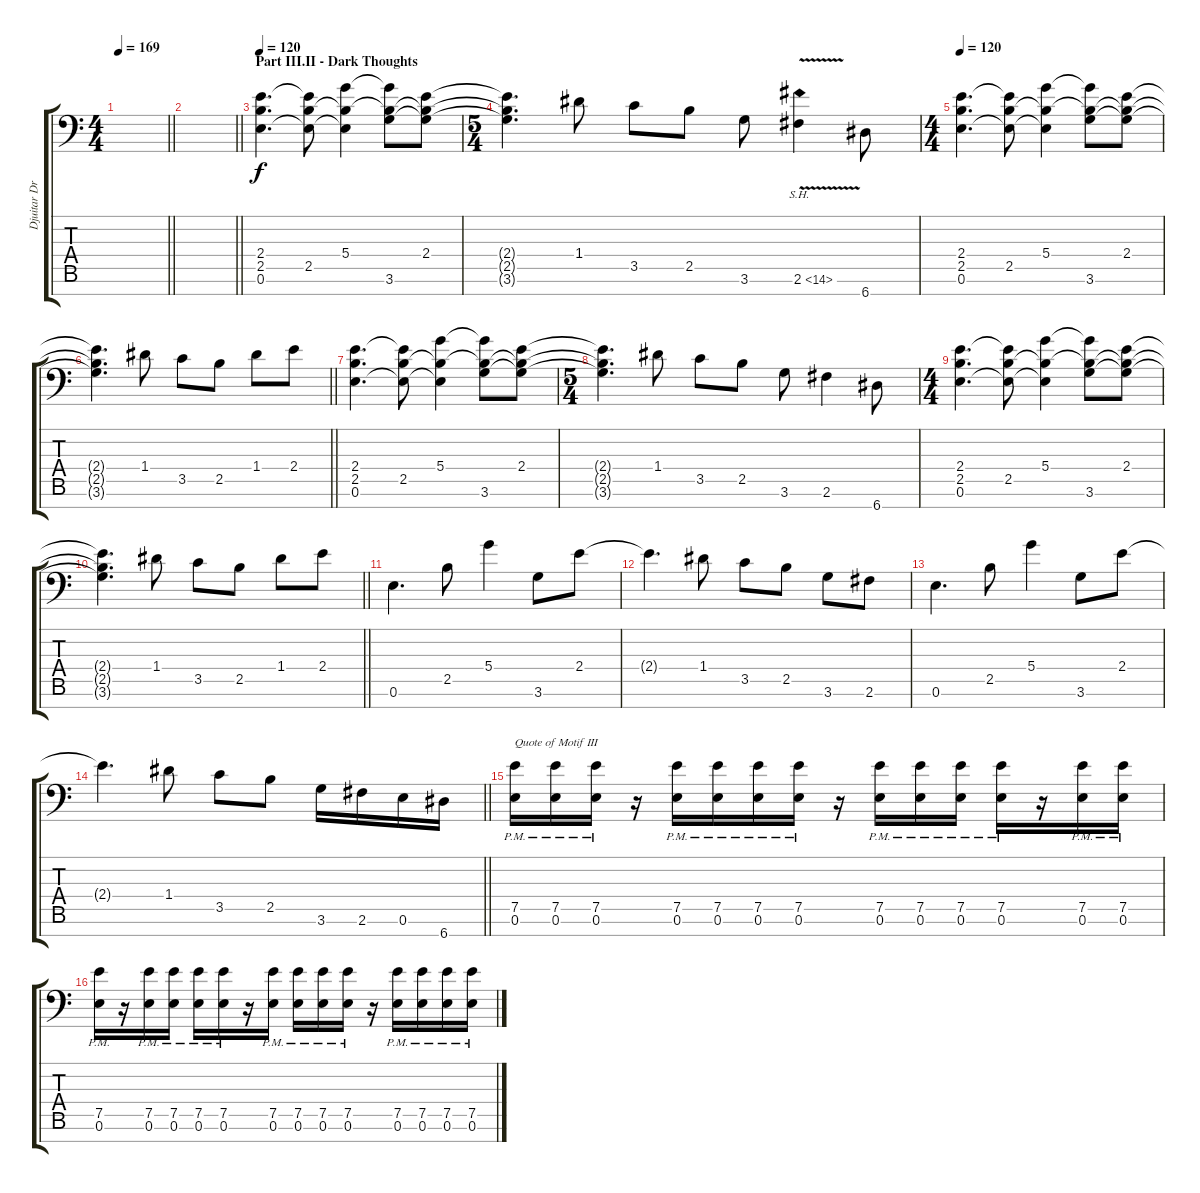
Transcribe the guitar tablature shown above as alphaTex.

\track ("Djuitar Dropped A" "Djuitar Dr") {instrument distortionguitar}
\staff {score tabs}
\tuning (E4 B3 G3 D3 A2 E2 A1) {hide}
\ts (4 4)
\tempo 169
\clef f4
\barLineRight lightlight
\ks c
|
\barLineRight lightlight
|
\section ("" "Part III.II - Dark Thoughts")
\tempo 120
(2.4 2.5 0.6).4{d} (2.4{t} 2.5 0.6{t}).8 (5.4 2.5{t} 0.6{t}).4 (5.4{t} 2.5{t} 3.6).8 (2.4 2.5{t} 3.6{t}).8 |
\ts (5 4)
(2.4{t} 2.5{t} 3.6{t}).4{d} 1.4.8 3.5.8 2.5.8 3.6.8 2.6{sh 12 v}.4 6.7.8 |
\ts (4 4)
\tempo 120
(2.4 2.5 0.6).4{d} (2.4{t} 2.5 0.6{t}).8 (5.4 2.5{t} 0.6{t}).4 (5.4{t} 2.5{t} 3.6).8 (2.4 2.5{t} 3.6{t}).8 |
\barLineRight lightlight
(2.4{t} 2.5{t} 3.6{t}).4{d} 1.4.8 3.5.8 2.5.8 1.4.8 2.4.8 |
(2.4 2.5 0.6).4{d} (2.4{t} 2.5 0.6{t}).8 (5.4 2.5{t} 0.6{t}).4 (5.4{t} 2.5{t} 3.6).8 (2.4 2.5{t} 3.6{t}).8 |
\ts (5 4)
(2.4{t} 2.5{t} 3.6{t}).4{d} 1.4.8 3.5.8 2.5.8 3.6.8 2.6.4 6.7.8 |
\ts (4 4)
(2.4 2.5 0.6).4{d} (2.4{t} 2.5 0.6{t}).8 (5.4 2.5{t} 0.6{t}).4 (5.4{t} 2.5{t} 3.6).8 (2.4 2.5{t} 3.6{t}).8 |
\barLineRight lightlight
(2.4{t} 2.5{t} 3.6{t}).4{d} 1.4.8 3.5.8 2.5.8 1.4.8 2.4.8 |
0.6.4{d} 2.5.8 5.4.4 3.6.8 2.4.8 |
2.4{t}.4{d} 1.4.8 3.5.8 2.5.8 3.6.8 2.6.8 |
0.6.4{d} 2.5.8 5.4.4 3.6.8 2.4.8 |
\barLineRight lightlight
2.4{t}.4{d} 1.4.8 3.5.8 2.5.8 3.6.16 2.6.16 0.6.16 6.7.16 |
(7.5{pm} 0.6{pm}).16{txt "Quote of Motif III"} (7.5{pm} 0.6{pm}).16 (7.5{pm} 0.6{pm}).16 r.16 (7.5{pm} 0.6{pm}).16 (7.5{pm} 0.6{pm}).16 (7.5{pm} 0.6{pm}).16 (7.5{pm} 0.6{pm}).16 r.16 (7.5{pm} 0.6{pm}).16 (7.5{pm} 0.6{pm}).16 (7.5{pm} 0.6{pm}).16 (7.5{pm} 0.6{pm}).16 r.16 (7.5{pm} 0.6{pm}).16 (7.5{pm} 0.6{pm}).16 |
(7.5{pm} 0.6{pm}).16 r.16 (7.5{pm} 0.6{pm}).16 (7.5{pm} 0.6{pm}).16 (7.5{pm} 0.6{pm}).16 (7.5{pm} 0.6{pm}).16 r.16 (7.5{pm} 0.6{pm}).16 (7.5{pm} 0.6{pm}).16 (7.5{pm} 0.6{pm}).16 (7.5{pm} 0.6{pm}).16 r.16 (7.5{pm} 0.6{pm}).16 (7.5{pm} 0.6{pm}).16 (7.5{pm} 0.6{pm}).16 (7.5{pm} 0.6{pm}).16
